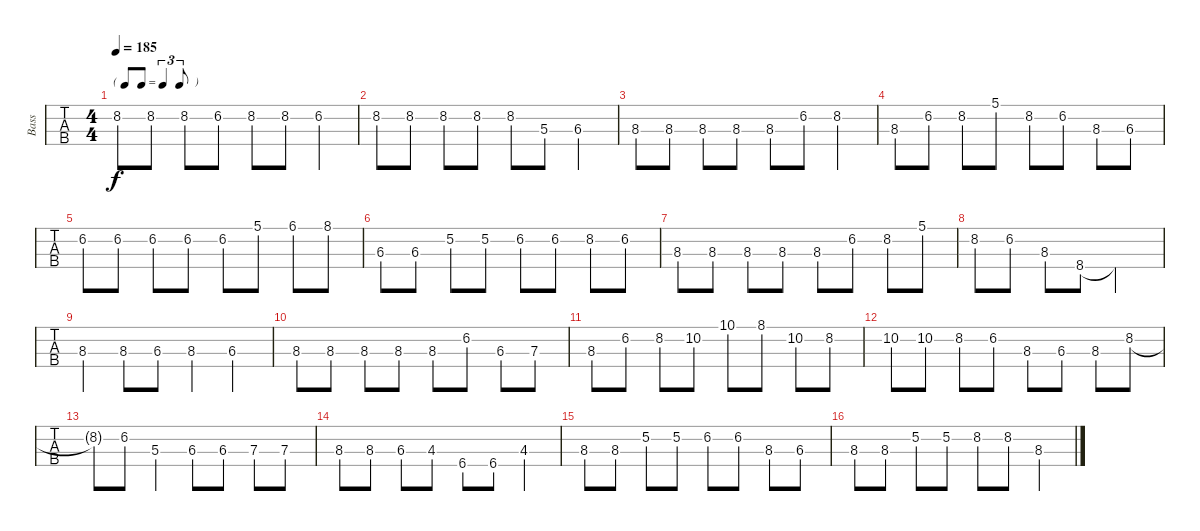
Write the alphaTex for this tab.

\track ("Bass" "Bass") {mute instrument electricbassfinger}
\staff {tabs}
\tuning (G2 D2 A1 E1) {hide}
\ts (4 4)
\tf triplet8th
\tempo 185
\clef f4
\ks c
8.2.8{dy f} 8.2.8 8.2.8 6.2.8 8.2.8 8.2.8 6.2.4 |
8.2.8 8.2.8 8.2.8 8.2.8 8.2.8 5.3.8 6.3.4 |
8.3.8 8.3.8 8.3.8 8.3.8 8.3.8 6.2.8 8.2.4 |
8.3.8 6.2.8 8.2.8 5.1.8 8.2.8 6.2.8 8.3.8 6.3.8 |
6.2.8 6.2.8 6.2.8 6.2.8 6.2.8 5.1.8 6.1.8 8.1.8 |
6.3.8 6.3.8 5.2.8 5.2.8 6.2.8 6.2.8 8.2.8 6.2.8 |
8.3.8 8.3.8 8.3.8 8.3.8 8.3.8 6.2.8 8.2.8 5.1.8 |
8.2.8 6.2.8 8.3.8 8.4.8 8.4{t}.2 |
8.3.4 8.3.8 6.3.8 8.3.4 6.3.4 |
8.3.8 8.3.8 8.3.8 8.3.8 8.3.8 6.2.8 6.3.8 7.3.8 |
8.3.8 6.2.8 8.2.8 10.2.8 10.1.8 8.1.8 10.2.8 8.2.8 |
10.2.8 10.2.8 8.2.8 6.2.8 8.3.8 6.3.8 8.3.8 8.2.8 |
8.2{t}.8 6.2.8 5.3.4 6.3.8 6.3.8 7.3.8 7.3.8 |
8.3.8 8.3.8 6.3.8 4.3.8 6.4.8 6.4.8 4.3.4 |
8.3.8 8.3.8 5.2.8 5.2.8 6.2.8 6.2.8 8.3.8 6.3.8 |
8.3.8 8.3.8 5.2.8 5.2.8 8.2.8 8.2.8 8.3.4
